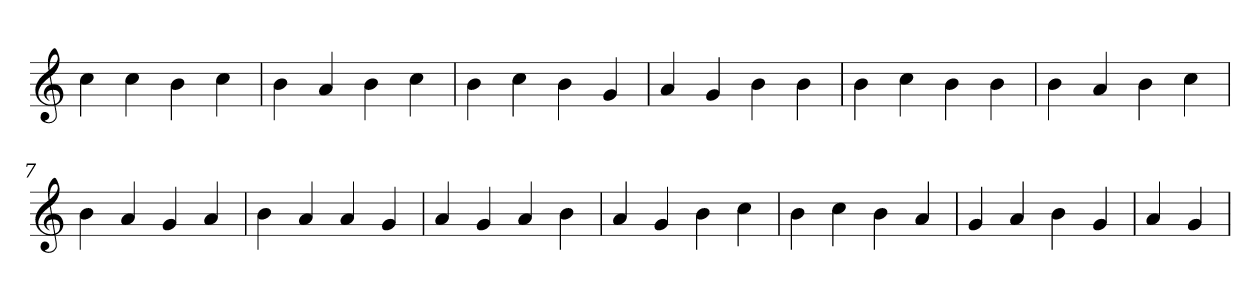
**kern
*part1
*staff1
*clefG2
=1
4cc
4cc
4b
4cc
=2
4b
4a
4b
4cc
=3
4b
4cc
4b
4g
=4
4a
4g
4b
4b
=5
4b
4cc
4b
4b
=6
4b
4a
4b
4cc
=7
4b
4a
4g
4a
=8
4b
4a
4a
4g
=9
4a
4g
4a
4b
=10
4a
4g
4b
4cc
=11
4b
4cc
4b
4a
=12
4g
4a
4b
4g
=13
4a
4g
=
*-
